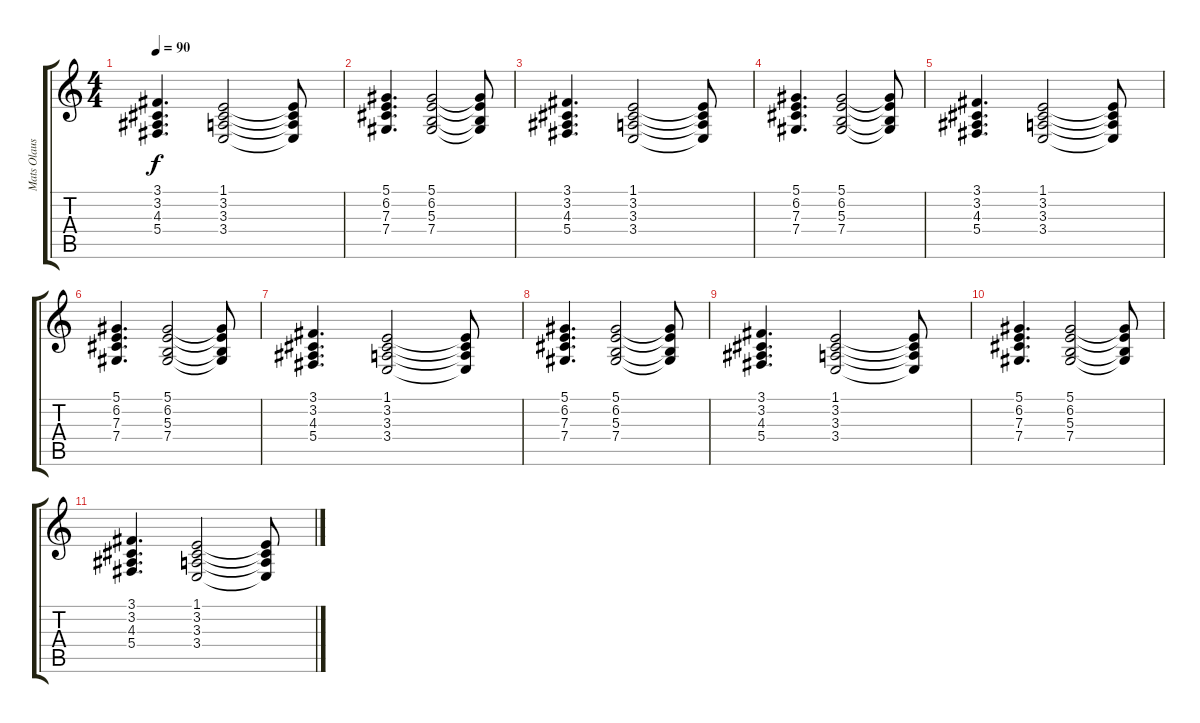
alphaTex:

\track ("Mats Olausson" "Mats Olaus") {instrument synthstrings1}
\staff {score tabs}
\tuning (Eb4 Bb3 Gb3 Db3 Ab2 Eb2) {hide}
\ts (4 4)
\tempo 90
\clef g2
\ks c
(3.1 3.2 4.3 5.4).4{d dy f} (1.1 3.2 3.3 3.4).2 (1.1{t} 3.2{t} 3.3{t} 3.4{t}).8 |
(5.1 6.2 7.3 7.4).4{d} (5.1 6.2 5.3 7.4).2 (5.1{t} 6.2{t} 5.3{t} 7.4{t}).8 |
(3.1 3.2 4.3 5.4).4{d} (1.1 3.2 3.3 3.4).2 (1.1{t} 3.2{t} 3.3{t} 3.4{t}).8 |
(5.1 6.2 7.3 7.4).4{d} (5.1 6.2 5.3 7.4).2 (5.1{t} 6.2{t} 5.3{t} 7.4{t}).8 |
(3.1 3.2 4.3 5.4).4{d} (1.1 3.2 3.3 3.4).2 (1.1{t} 3.2{t} 3.3{t} 3.4{t}).8 |
(5.1 6.2 7.3 7.4).4{d} (5.1 6.2 5.3 7.4).2 (5.1{t} 6.2{t} 5.3{t} 7.4{t}).8 |
(3.1 3.2 4.3 5.4).4{d} (1.1 3.2 3.3 3.4).2 (1.1{t} 3.2{t} 3.3{t} 3.4{t}).8 |
(5.1 6.2 7.3 7.4).4{d} (5.1 6.2 5.3 7.4).2 (5.1{t} 6.2{t} 5.3{t} 7.4{t}).8 |
(3.1 3.2 4.3 5.4).4{d} (1.1 3.2 3.3 3.4).2 (1.1{t} 3.2{t} 3.3{t} 3.4{t}).8 |
(5.1 6.2 7.3 7.4).4{d} (5.1 6.2 5.3 7.4).2 (5.1{t} 6.2{t} 5.3{t} 7.4{t}).8 |
(3.1 3.2 4.3 5.4).4{d} (1.1 3.2 3.3 3.4).2 (1.1{t} 3.2{t} 3.3{t} 3.4{t}).8
